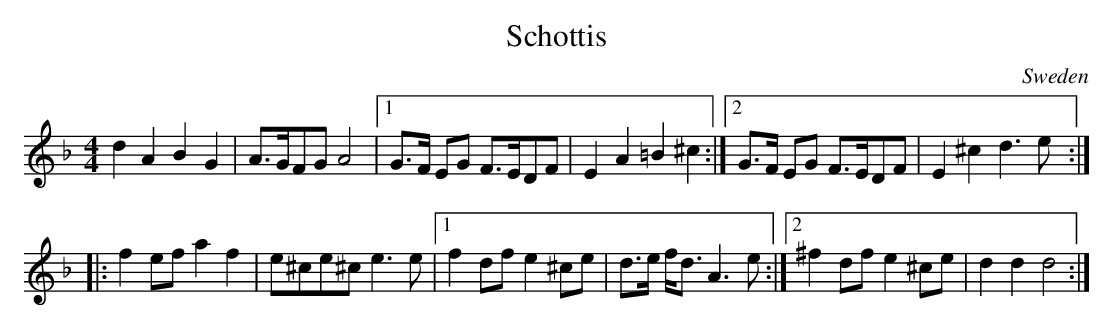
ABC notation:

X:1
T:Schottis
M:4/4
O:Sweden
K:Dm
d2A2 B2G2 |A>GFG A4|1G>F EG F>EDF|E2A2=B2^c2 :|2 G>F EG F>EDF|E2^c2d3 e ::
f2ef a2f2| e^ce^c e3 e  |1 f2df e2^ce| d>e f<d A3 e :|2 ^f2df e2^ce | d2 d2 d4:|
